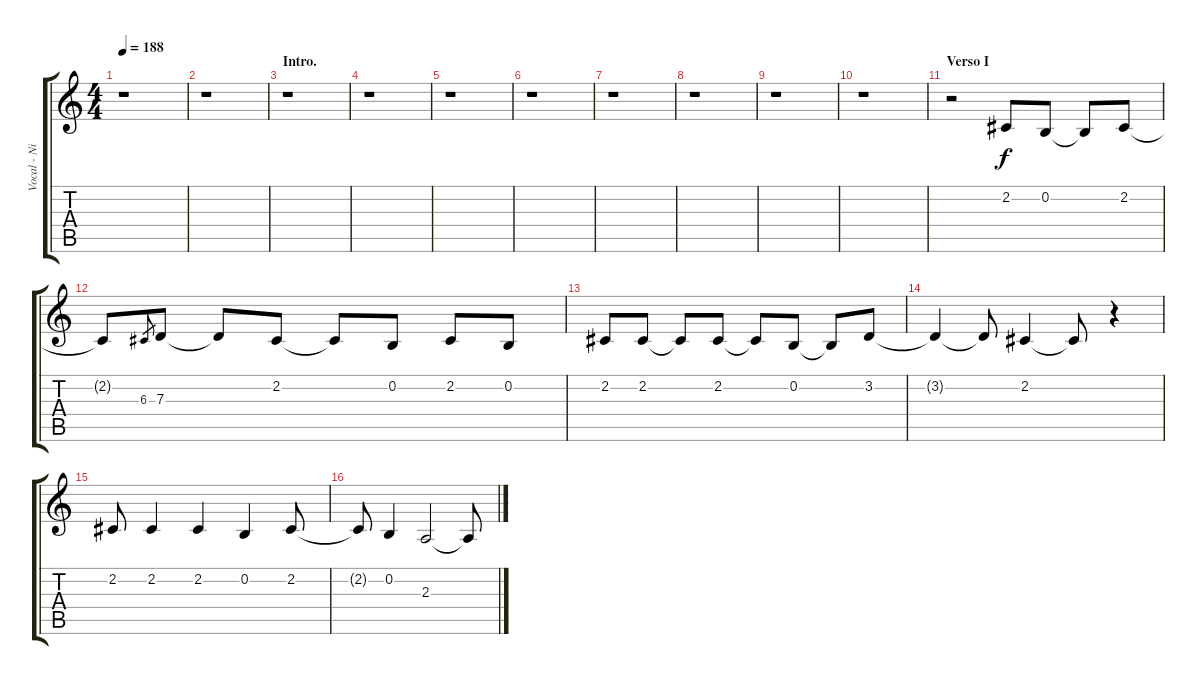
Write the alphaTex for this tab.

\track ("Vocal - Nikola" "Vocal - Ni") {instrument flute}
\staff {score tabs}
\tuning (E4 B3 G3 D3 A2 E2) {hide}
\ts (4 4)
\tempo 188
\clef g2
\ks c
r.1{dy f instrument flute} |
r.1 |
\section ("" "Intro.")
r.1 |
r.1 |
r.1 |
r.1 |
r.1 |
r.1 |
r.1 |
r.1 |
\section ("" "Verso I")
r.2 2.2.8 0.2.8 0.2{t}.8 2.2.8 |
2.2{t}.8 6.3.8{gr} 7.3.8 7.3{t}.8 2.2.8 2.2{t}.8 0.2.8 2.2.8 0.2.8 |
2.2.8 2.2.8 2.2{t}.8 2.2.8 2.2{t}.8 0.2.8 0.2{t}.8 3.2.8 |
3.2{t}.4 3.2{t}.8 2.2.4 2.2{t}.8 r.4 |
2.2.8 2.2.4 2.2.4 0.2.4 2.2.8 |
2.2{t}.8 0.2.4 2.3.2 2.3{t}.8
